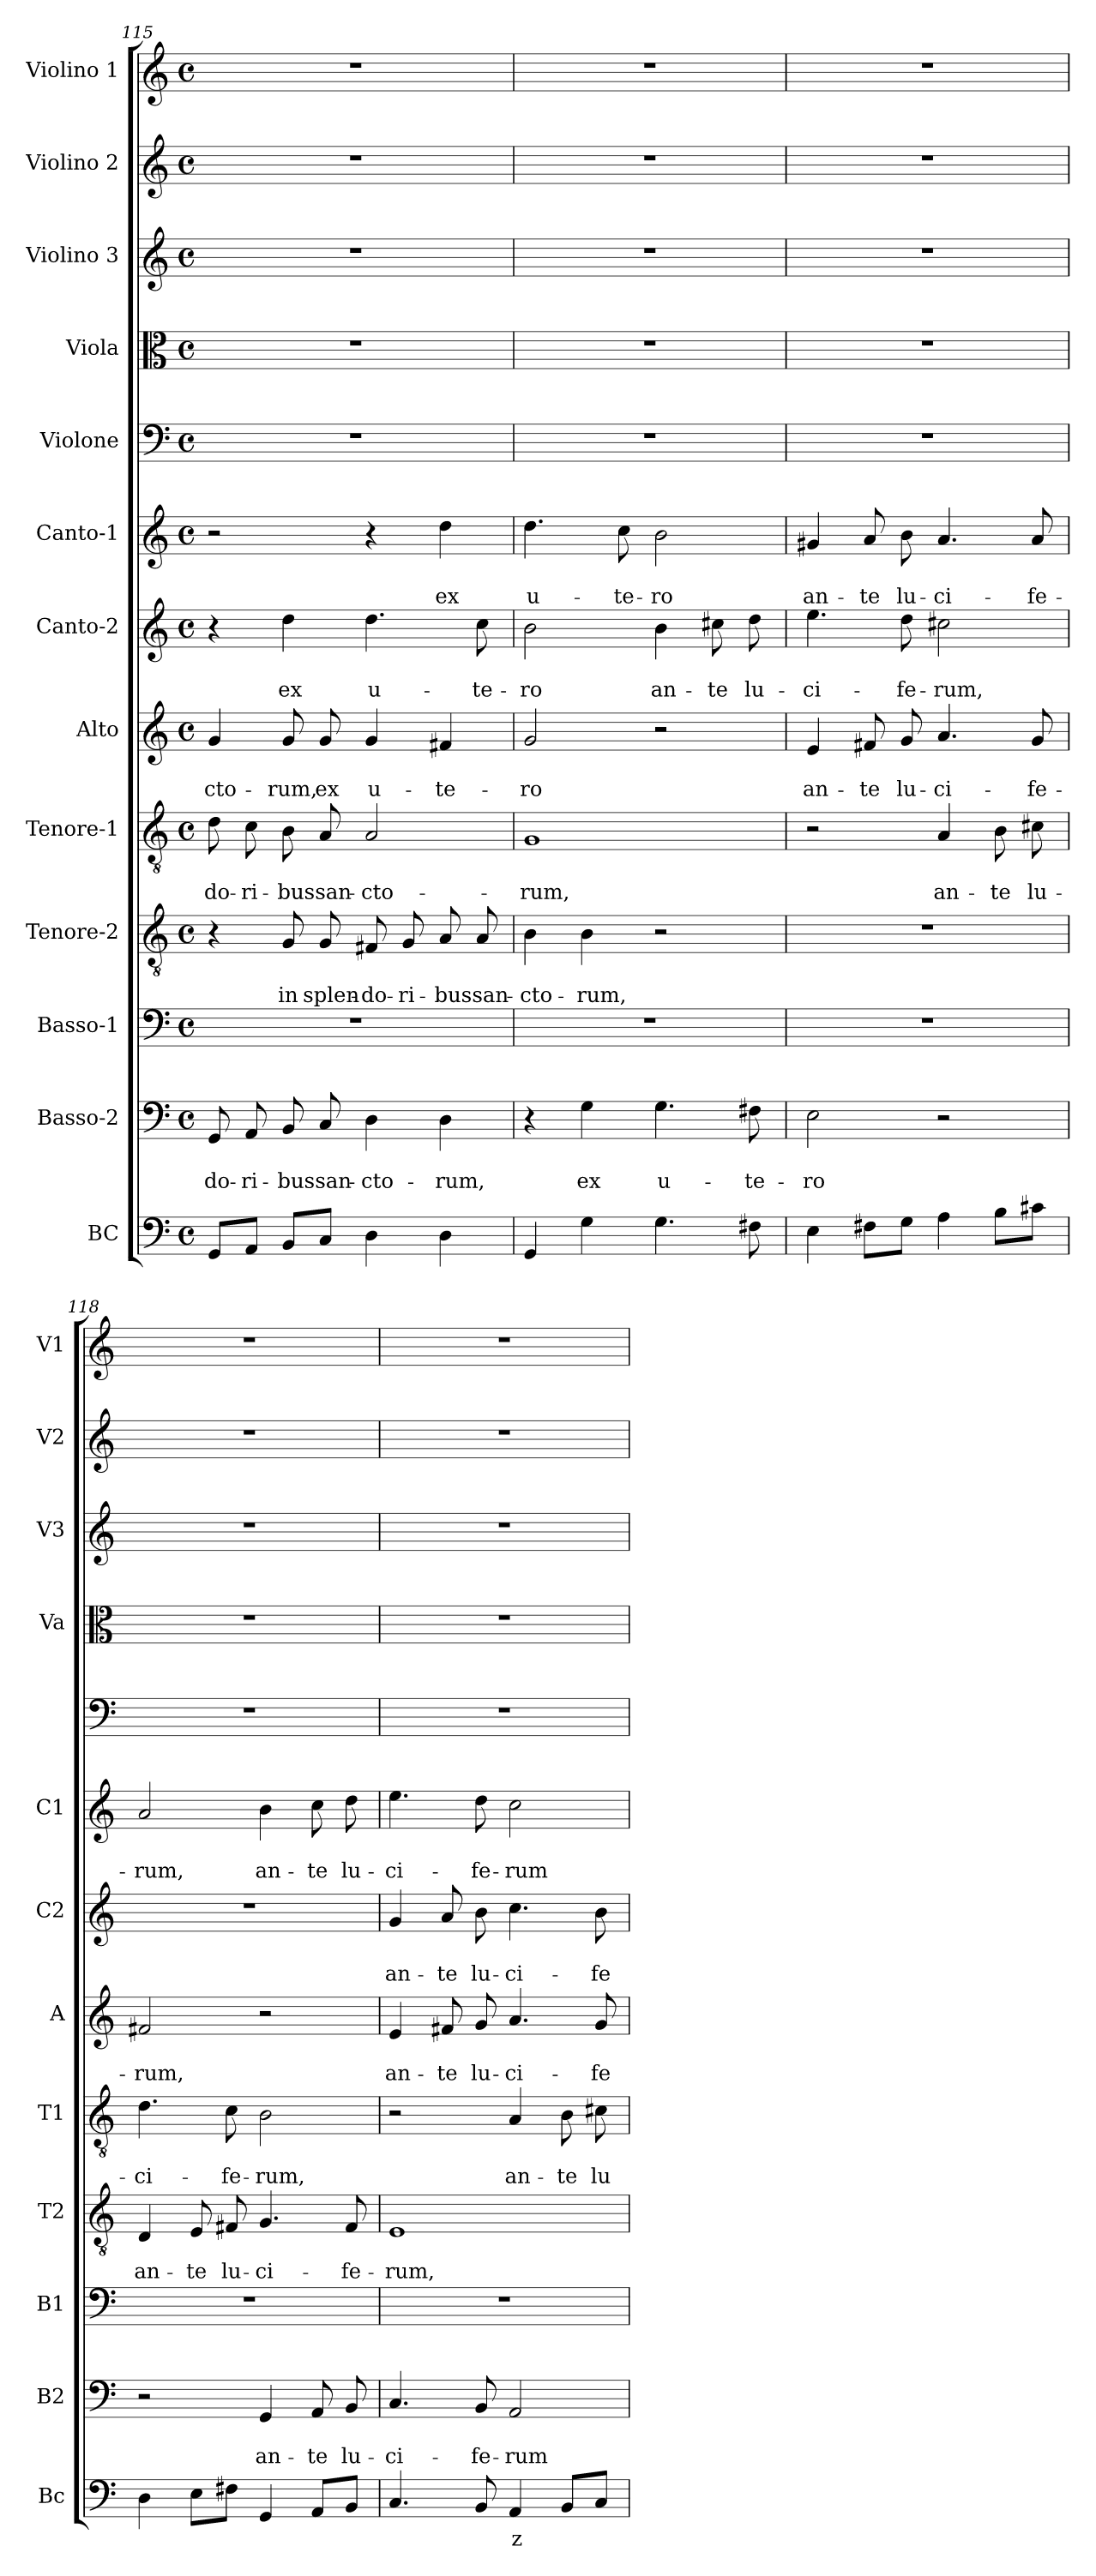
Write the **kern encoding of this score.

**kern	**text	**kern	**text	**text	**kern	**kern	**text	**text	**kern	**text	**text	**kern	**text	**text	**kern	**text	**text	**kern	**text	**text	**kern	**kern	**kern	**kern	**kern
*part13	*part13	*part12	*part12	*part12	*part11	*part10	*part10	*part10	*part9	*part9	*part9	*part8	*part8	*part8	*part7	*part7	*part7	*part6	*part6	*part6	*part5	*part4	*part3	*part2	*part1
*staff13	*staff13	*staff12	*staff12	*staff12	*staff11	*staff10	*staff10	*staff10	*staff9	*staff9	*staff9	*staff8	*staff8	*staff8	*staff7	*staff7	*staff7	*staff6	*staff6	*staff6	*staff5	*staff4	*staff3	*staff2	*staff1
*I"BC	*	*I"Basso-2	*	*	*I"Basso-1	*I"Tenore-2	*	*	*I"Tenore-1	*	*	*I"Alto	*	*	*I"Canto-2	*	*	*I"Canto-1	*	*	*I"Violone	*I"Viola	*I"Violino 3	*I"Violino 2	*I"Violino 1
*I'Bc	*	*I'B2	*	*	*I'B1	*I'T2	*	*	*I'T1	*	*	*I'A	*	*	*I'C2	*	*	*I'C1	*	*	*	*I'Va	*I'V3	*I'V2	*I'V1
*clefF4	*	*clefF4	*	*	*clefF4	*clefGv2	*	*	*clefGv2	*	*	*clefG2	*	*	*clefG2	*	*	*clefG2	*	*	*clefF4	*clefC3	*clefG2	*clefG2	*clefG2
*k[]	*	*k[]	*	*	*k[]	*k[]	*	*	*k[]	*	*	*k[]	*	*	*k[]	*	*	*k[]	*	*	*k[]	*k[]	*k[]	*k[]	*k[]
*C:	*	*C:	*	*	*C:	*C:	*	*	*C:	*	*	*C:	*	*	*C:	*	*	*C:	*	*	*C:	*C:	*C:	*C:	*C:
*M4/4	*	*M4/4	*	*	*M4/4	*M4/4	*	*	*M4/4	*	*	*M4/4	*	*	*M4/4	*	*	*M4/4	*	*	*M4/4	*M4/4	*M4/4	*M4/4	*M4/4
*met(c)	*	*met(c)	*	*	*met(c)	*met(c)	*	*	*met(c)	*	*	*met(c)	*	*	*met(c)	*	*	*met(c)	*	*	*met(c)	*met(c)	*met(c)	*met(c)	*met(c)
=115	=115	=115	=115	=115	=115	=115	=115	=115	=115	=115	=115	=115	=115	=115	=115	=115	=115	=115	=115	=115	=115	=115	=115	=115	=115
!	!	!	!	!LO:LY:b	!	!	!	!	!	!	!LO:LY:b	!	!	!LO:LY:b	!	!	!	!	!	!	!	!	!	!	!
8GG/L	.	8GG/	.	-do-	1r	4r	.	.	8d\	.	-do-	4g/	.	-cto-	4r	.	.	2r	.	.	1r	1r	1r	1r	1r
!	!	!	!	!LO:LY:b	!	!	!	!	!	!	!LO:LY:b	!	!	!	!	!	!	!	!	!	!	!	!	!	!
8AA/J	.	8AA/	.	-ri-	.	.	.	.	8c\	.	-ri-	.	.	.	.	.	.	.	.	.	.	.	.	.	.
!	!	!	!	!LO:LY:b	!	!	!	!LO:LY:b	!	!	!LO:LY:b	!	!	!LO:LY:b	!	!	!LO:LY:b	!	!	!	!	!	!	!	!
8BB/L	.	8BB/	.	-bus	.	8G/	.	in	8B\	.	-bus	8g/	.	-rum,	4dd\	.	ex	.	.	.	.	.	.	.	.
!	!	!	!	!LO:LY:b	!	!	!	!LO:LY:b	!	!	!LO:LY:b	!	!	!LO:LY:b	!	!	!	!	!	!	!	!	!	!	!
8C/J	.	8C/	.	san-	.	8G/	.	splen-	8A/	.	san-	8g/	.	ex	.	.	.	.	.	.	.	.	.	.	.
!	!	!	!	!LO:LY:b	!	!	!	!LO:LY:b	!	!	!LO:LY:b	!	!	!LO:LY:b	!	!	!LO:LY:b	!	!	!	!	!	!	!	!
4D\	.	4D\	.	-cto-	.	8F#X/	.	-do-	2A/	.	-cto-	4g/	.	u-	4.dd\	.	u-	4r	.	.	.	.	.	.	.
!	!	!	!	!	!	!	!	!LO:LY:b	!	!	!	!	!	!	!	!	!	!	!	!	!	!	!	!	!
.	.	.	.	.	.	8G/	.	-ri-	.	.	.	.	.	.	.	.	.	.	.	.	.	.	.	.	.
!	!	!	!	!LO:LY:b	!	!	!	!LO:LY:b	!	!	!	!	!	!LO:LY:b	!	!	!	!	!	!LO:LY:b	!	!	!	!	!
4D\	.	4D\	.	-rum,	.	8A/	.	-bus	.	.	.	4f#X/	.	-te-	.	.	.	4dd\	.	ex	.	.	.	.	.
!	!	!	!	!	!	!	!	!LO:LY:b	!	!	!	!	!	!	!	!	!LO:LY:b	!	!	!	!	!	!	!	!
.	.	.	.	.	.	8A/	.	san-	.	.	.	.	.	.	8cc\	.	-te-	.	.	.	.	.	.	.	.
!!LO:PB:g=z
=116	=116	=116	=116	=116	=116	=116	=116	=116	=116	=116	=116	=116	=116	=116	=116	=116	=116	=116	=116	=116	=116	=116	=116	=116	=116
!	!	!	!	!	!	!	!	!LO:LY:b	!	!	!LO:LY:b	!	!	!LO:LY:b	!	!	!LO:LY:b	!	!	!LO:LY:b	!	!	!	!	!
4GG/	.	4r	.	.	1r	4B\	.	-cto-	1G	.	-rum,	2g/	.	-ro	2b\	.	-ro	4.dd\	.	u-	1r	1r	1r	1r	1r
!	!	!	!	!LO:LY:b	!	!	!	!LO:LY:b	!	!	!	!	!	!	!	!	!	!	!	!	!	!	!	!	!
4G\	.	4G\	.	ex	.	4B\	.	-rum,	.	.	.	.	.	.	.	.	.	.	.	.	.	.	.	.	.
!	!	!	!	!	!	!	!	!	!	!	!	!	!	!	!	!	!	!	!	!LO:LY:b	!	!	!	!	!
.	.	.	.	.	.	.	.	.	.	.	.	.	.	.	.	.	.	8cc\	.	-te-	.	.	.	.	.
!	!	!	!	!LO:LY:b	!	!	!	!	!	!	!	!	!	!	!	!	!LO:LY:b	!	!	!LO:LY:b	!	!	!	!	!
4.G\	.	4.G\	.	u-	.	2r	.	.	.	.	.	2r	.	.	4b\	.	an-	2b\	.	-ro	.	.	.	.	.
!	!	!	!	!	!	!	!	!	!	!	!	!	!	!	!	!	!LO:LY:b	!	!	!	!	!	!	!	!
.	.	.	.	.	.	.	.	.	.	.	.	.	.	.	8cc#X\	.	-te	.	.	.	.	.	.	.	.
!	!	!	!	!LO:LY:b	!	!	!	!	!	!	!	!	!	!	!	!	!LO:LY:b	!	!	!	!	!	!	!	!
8F#X\	.	8F#X\	.	-te-	.	.	.	.	.	.	.	.	.	.	8dd\	.	lu-	.	.	.	.	.	.	.	.
=117	=117	=117	=117	=117	=117	=117	=117	=117	=117	=117	=117	=117	=117	=117	=117	=117	=117	=117	=117	=117	=117	=117	=117	=117	=117
!	!	!	!	!LO:LY:b	!	!	!	!	!	!	!	!	!	!LO:LY:b	!	!	!LO:LY:b	!	!	!LO:LY:b	!	!	!	!	!
4E\	.	2E\	.	-ro	1r	1r	.	.	2r	.	.	4e/	.	an-	4.ee\	.	-ci-	4g#X/	.	an-	1r	1r	1r	1r	1r
!	!	!	!	!	!	!	!	!	!	!	!	!	!	!LO:LY:b	!	!	!	!	!	!LO:LY:b	!	!	!	!	!
8F#X\L	.	.	.	.	.	.	.	.	.	.	.	8f#X/	.	-te	.	.	.	8a/	.	-te	.	.	.	.	.
!	!	!	!	!	!	!	!	!	!	!	!	!	!	!LO:LY:b	!	!	!LO:LY:b	!	!	!LO:LY:b	!	!	!	!	!
8G\J	.	.	.	.	.	.	.	.	.	.	.	8g/	.	lu-	8dd\	.	-fe-	8b\	.	lu-	.	.	.	.	.
!	!	!	!	!	!	!	!	!	!	!	!LO:LY:b	!	!	!LO:LY:b	!	!	!LO:LY:b	!	!	!LO:LY:b	!	!	!	!	!
4A\	.	2r	.	.	.	.	.	.	4A/	.	an-	4.a/	.	-ci-	2cc#X\	.	-rum,	4.a/	.	-ci-	.	.	.	.	.
!	!	!	!	!	!	!	!	!	!	!	!LO:LY:b	!	!	!	!	!	!	!	!	!	!	!	!	!	!
8B\L	.	.	.	.	.	.	.	.	8B\	.	-te	.	.	.	.	.	.	.	.	.	.	.	.	.	.
!	!	!	!	!	!	!	!	!	!	!	!LO:LY:b	!	!	!LO:LY:b	!	!	!	!	!	!LO:LY:b	!	!	!	!	!
8c#X\J	.	.	.	.	.	.	.	.	8c#X\	.	lu-	8g/	.	-fe-	.	.	.	8a/	.	-fe-	.	.	.	.	.
=118	=118	=118	=118	=118	=118	=118	=118	=118	=118	=118	=118	=118	=118	=118	=118	=118	=118	=118	=118	=118	=118	=118	=118	=118	=118
!	!	!	!	!	!	!	!	!LO:LY:b	!	!	!LO:LY:b	!	!	!LO:LY:b	!	!	!	!	!	!LO:LY:b	!	!	!	!	!
4D\	.	2r	.	.	1r	4D/	.	an-	4.d\	.	-ci-	2f#X/	.	-rum,	1r	.	.	2a/	.	-rum,	1r	1r	1r	1r	1r
!	!	!	!	!	!	!	!	!LO:LY:b	!	!	!	!	!	!	!	!	!	!	!	!	!	!	!	!	!
8E\L	.	.	.	.	.	8E/	.	-te	.	.	.	.	.	.	.	.	.	.	.	.	.	.	.	.	.
!	!	!	!	!	!	!	!	!LO:LY:b	!	!	!LO:LY:b	!	!	!	!	!	!	!	!	!	!	!	!	!	!
8F#X\J	.	.	.	.	.	8F#X/	.	lu-	8c\	.	-fe-	.	.	.	.	.	.	.	.	.	.	.	.	.	.
!	!	!	!	!LO:LY:b	!	!	!	!LO:LY:b	!	!	!LO:LY:b	!	!	!	!	!	!	!	!	!LO:LY:b	!	!	!	!	!
4GG/	.	4GG/	.	an-	.	4.G/	.	-ci-	2B\	.	-rum,	2r	.	.	.	.	.	4b\	.	an-	.	.	.	.	.
!	!	!	!	!LO:LY:b	!	!	!	!	!	!	!	!	!	!	!	!	!	!	!	!LO:LY:b	!	!	!	!	!
8AA/L	.	8AA/	.	-te	.	.	.	.	.	.	.	.	.	.	.	.	.	8cc\	.	-te	.	.	.	.	.
!	!	!	!	!LO:LY:b	!	!	!	!LO:LY:b	!	!	!	!	!	!	!	!	!	!	!	!LO:LY:b	!	!	!	!	!
8BB/J	.	8BB/	.	lu-	.	8F#/	.	-fe-	.	.	.	.	.	.	.	.	.	8dd\	.	lu-	.	.	.	.	.
=119	=119	=119	=119	=119	=119	=119	=119	=119	=119	=119	=119	=119	=119	=119	=119	=119	=119	=119	=119	=119	=119	=119	=119	=119	=119
!	!	!	!	!LO:LY:b	!	!	!	!LO:LY:b	!	!	!	!	!	!LO:LY:b	!	!	!LO:LY:b	!	!	!LO:LY:b	!	!	!	!	!
4.C/	.	4.C/	.	-ci-	1r	1E	.	-rum,	2r	.	.	4e/	.	an-	4g/	.	an-	4.ee\	.	-ci-	1r	1r	1r	1r	1r
!	!	!	!	!	!	!	!	!	!	!	!	!	!	!LO:LY:b	!	!	!LO:LY:b	!	!	!	!	!	!	!	!
.	.	.	.	.	.	.	.	.	.	.	.	8f#X/	.	-te	8a/	.	-te	.	.	.	.	.	.	.	.
!	!	!	!	!LO:LY:b	!	!	!	!	!	!	!	!	!	!LO:LY:b	!	!	!LO:LY:b	!	!	!LO:LY:b	!	!	!	!	!
8BB/	.	8BB/	.	-fe-	.	.	.	.	.	.	.	8g/	.	lu-	8b\	.	lu-	8dd\	.	-fe-	.	.	.	.	.
!	!LO:LY:b	!	!	!LO:LY:b	!	!	!	!	!	!	!LO:LY:b	!	!	!LO:LY:b	!	!	!LO:LY:b	!	!	!LO:LY:b	!	!	!	!	!
4AA/	z	2AA/	.	-rum	.	.	.	.	4A/	.	an-	4.a/	.	-ci-	4.cc\	.	-ci-	2cc\	.	-rum	.	.	.	.	.
!	!	!	!	!	!	!	!	!	!	!	!LO:LY:b	!	!	!	!	!	!	!	!	!	!	!	!	!	!
8BB/L	.	.	.	.	.	.	.	.	8B\	.	-te	.	.	.	.	.	.	.	.	.	.	.	.	.	.
!	!	!	!	!	!	!	!	!	!	!	!LO:LY:b	!	!	!LO:LY:b	!	!	!LO:LY:b	!	!	!	!	!	!	!	!
8C/J	.	.	.	.	.	.	.	.	8c#X\	.	lu-	8g/	.	-fe-	8b\	.	-fe-	.	.	.	.	.	.	.	.
=	=	=	=	=	=	=	=	=	=	=	=	=	=	=	=	=	=	=	=	=	=	=	=	=	=
*-	*-	*-	*-	*-	*-	*-	*-	*-	*-	*-	*-	*-	*-	*-	*-	*-	*-	*-	*-	*-	*-	*-	*-	*-	*-
